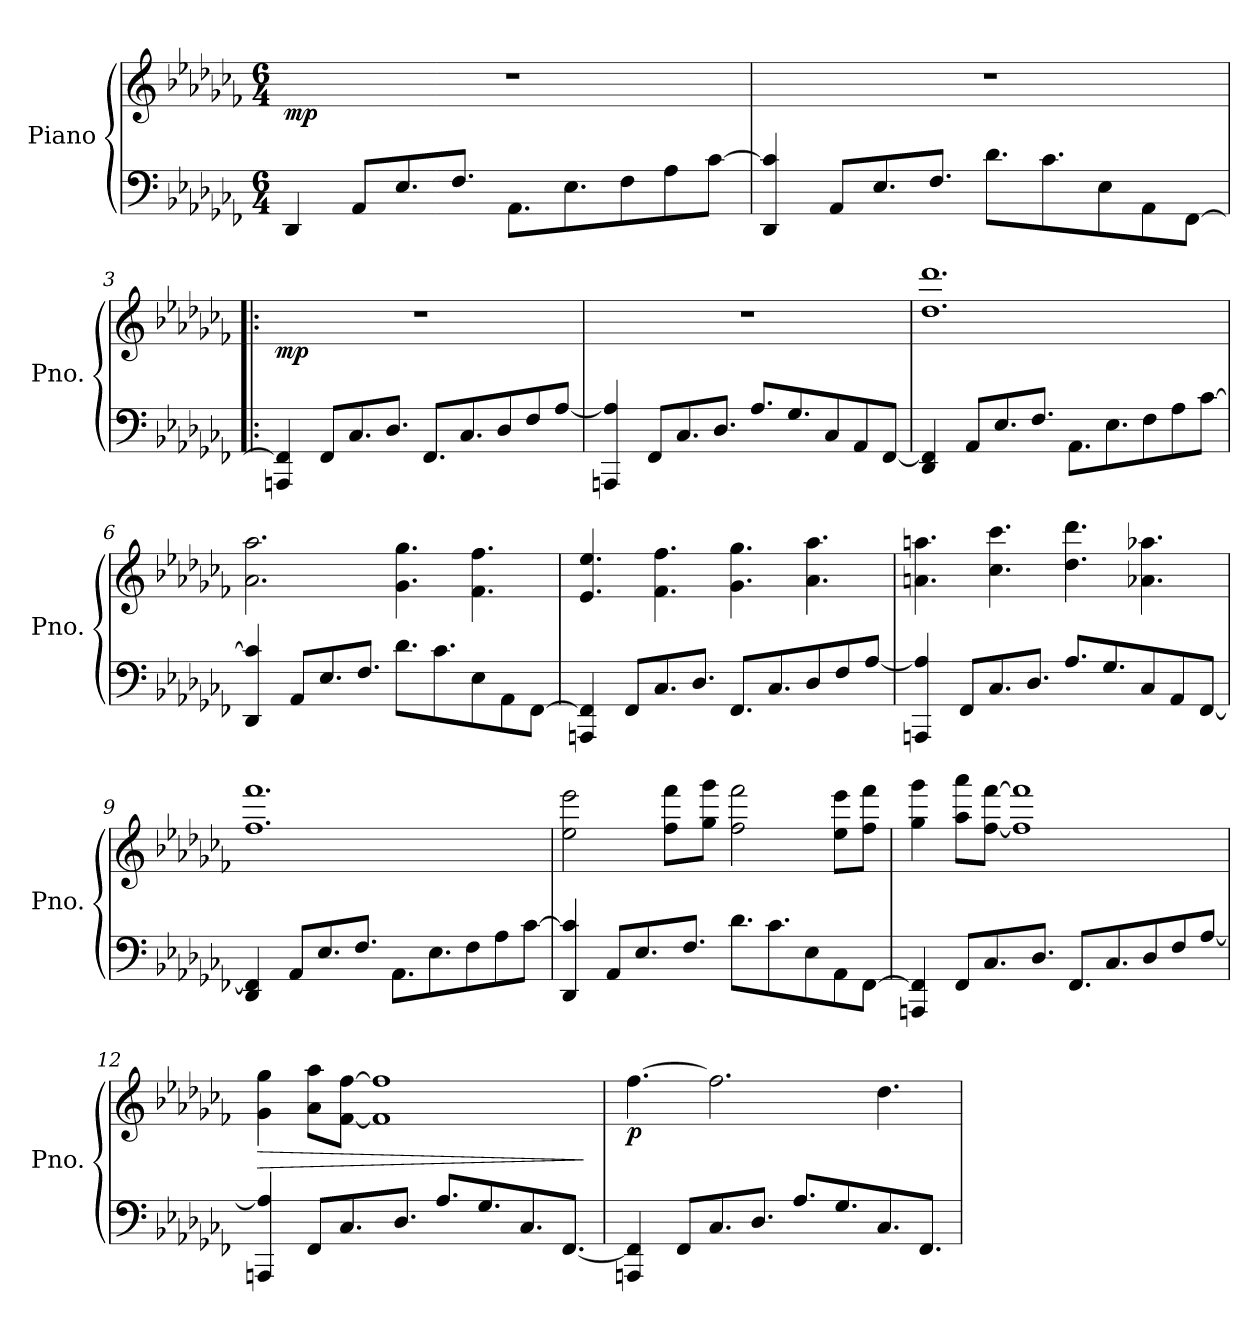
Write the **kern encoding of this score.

**kern	**kern	**dynam
*part1	*part1	*part1
*staff2	*staff1	*staff1/2
*I"Piano	*	*
*I'Pno.	*	*
*clefF4	*clefG2	*
*k[b-e-a-d-g-c-f-]	*k[b-e-a-d-g-c-f-]	*
*M6/4	*M6/4	*
*MM120	*MM120	*
=1	=1	=1
!	!	!LO:DY:b
4DD-/	1.r	mp
8AA-/L	.	.
8.E-/	.	.
8.F-/J	.	.
8.AA-\L	.	.
8.E-\	.	.
8F-\	.	.
8A-\	.	.
[8c-\J	.	.
=2	=2	=2
4DD-/ 4c-/]	1.r	.
8AA-/L	.	.
8.E-/	.	.
8.F-/J	.	.
8.d-\L	.	.
8.c-\	.	.
8E-\	.	.
8AA-\	.	.
[8FF-\J	.	.
=3!|:	=3!|:	=3!|:
!	!	!LO:DY:b
4AAAn/ 4FF-/]	1.r	mp
8FF-/L	.	.
8.C-/	.	.
8.D-/J	.	.
8.FF-/L	.	.
8.C-/	.	.
8D-/	.	.
8F-/	.	.
[8A-/J	.	.
!!LO:LB:g=z
=4	=4	=4
4AAAn/ 4A-/]	1.r	.
8FF-/L	.	.
8.C-/	.	.
8.D-/J	.	.
8.A-/L	.	.
8.G-/	.	.
8C-/	.	.
8AA-/	.	.
[8FF-/J	.	.
=5	=5	=5
4DD-/ 4FF-/]	1.dd- 1.ddd-	.
8AA-/L	.	.
8.E-/	.	.
8.F-/J	.	.
8.AA-\L	.	.
8.E-\	.	.
8F-\	.	.
8A-\	.	.
[8c-\J	.	.
=6	=6	=6
4DD-/ 4c-/]	2.a-\ 2.aa-\	.
8AA-/L	.	.
8.E-/	.	.
8.F-/J	.	.
8.d-\L	4.g-\ 4.gg-\	.
8.c-\	.	.
8E-\	4.f-\ 4.ff-\	.
8AA-\	.	.
[8FF-\J	.	.
!!LO:LB:g=z
=7	=7	=7
4AAAn/ 4FF-/]	4.e-/ 4.ee-/	.
8FF-/L	.	.
8.C-/	4.f-\ 4.ff-\	.
8.D-/J	.	.
8.FF-/L	4.g-\ 4.gg-\	.
8.C-/	.	.
8D-/	4.a-\ 4.aa-\	.
8F-/	.	.
[8A-/J	.	.
=8	=8	=8
4AAAn/ 4A-/]	4.an\ 4.aan\	.
8FF-/L	.	.
8.C-/	4.cc-\ 4.ccc-\	.
8.D-/J	.	.
8.A-/L	4.dd-\ 4.ddd-\	.
8.G-/	.	.
8C-/	4.a-X\ 4.aa-X\	.
8AA-/	.	.
[8FF-/J	.	.
=9	=9	=9
4DD-/ 4FF-/]	1.ff- 1.fff-	.
8AA-/L	.	.
8.E-/	.	.
8.F-/J	.	.
8.AA-\L	.	.
8.E-\	.	.
8F-\	.	.
8A-\	.	.
[8c-\J	.	.
!!LO:LB:g=z
=10	=10	=10
4DD-/ 4c-/]	2ee-\ 2eee-\	.
8AA-/L	.	.
8.E-/	.	.
.	8ff-\ 8fff-\L	.
8.F-/J	.	.
.	8gg-\ 8ggg-\J	.
8.d-\L	2ff-\ 2fff-\	.
8.c-\	.	.
8E-\	.	.
8AA-\	8ee-\ 8eee-\L	.
[8FF-\J	8ff-\ 8fff-\J	.
=11	=11	=11
4AAAn/ 4FF-/]	4gg-\ 4ggg-\	.
8FF-/L	8aa-\ 8aaa-\L	.
8.C-/	[8ff-\ [8fff-\J	.
.	1ff-] 1fff-]	.
8.D-/J	.	.
8.FF-/L	.	.
8.C-/	.	.
8D-/	.	.
8F-/	.	.
[8A-/J	.	.
=12	=12	=12
!	!	!LO:HP:b
4AAAn/ 4A-/]	4g-\ 4gg-\	>
8FF-/L	8a-\ 8aa-\L	.
8.C-/	[8f-\ [8ff-\J	.
.	1f-] 1ff-]	.
8.D-/J	.	.
8.A-/L	.	.
8.G-/	.	.
8.C-/	.	.
[8.FF-/J	.	.
.	.	]
!!LO:PB:g=z
=13	=13	=13
!	!	!LO:DY:b
4AAAn/ 4FF-/]	[4.ff-\	p
8FF-/L	.	.
8.C-/	2.ff-\]	.
8.D-/J	.	.
8.A-/L	.	.
8.G-/	.	.
8.C-/	4.dd-\	.
8.FF-/J	.	.
=	=	=
*-	*-	*-
